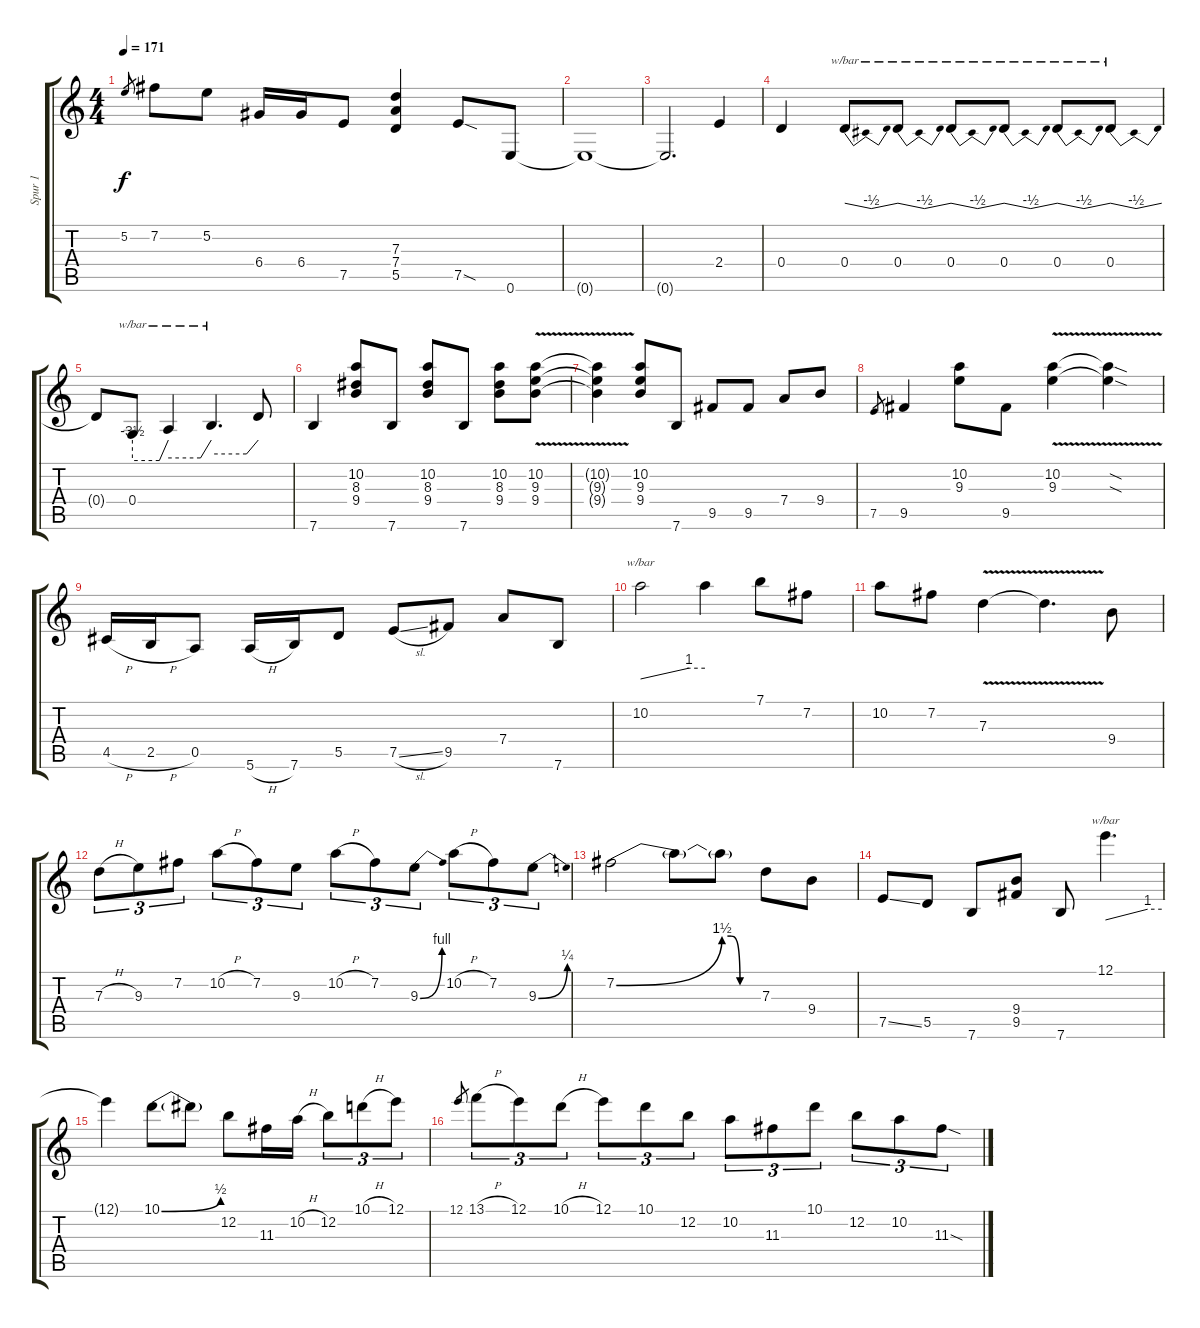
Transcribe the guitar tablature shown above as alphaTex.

\track ("Spur 1" "Spur 1") {instrument overdrivenguitar}
\staff {score tabs}
\tuning (E4 B3 G3 D3 A2 E2) {hide}
\ts (4 4)
\tempo 171
\clef g2
\ks c
5.2.8{gr dy f} 7.2.8 5.2.8 6.4.16 6.4.16 7.5.8 (7.3 7.4 5.5).4 7.5{sod}.8 0.6.8 |
0.6{t}.1 |
0.6{t}.2{d} 2.4.4 |
0.4.4 0.4.8{tbe (dip default 0 0 30 -2 60 0)} 0.4.8{tbe (dip default 0 0 30 -2 60 0)} 0.4.8{tbe (dip default 0 0 30 -2 60 0)} 0.4.8{tbe (dip default 0 0 30 -2 60 0)} 0.4.8{tbe (dip default 0 0 30 -2 60 0)} 0.4.8{tbe (dip default 0 0 30 -2 60 0)} |
0.4{t}.8 0.4.8{tbe (custom default 0 -14 45 -14 60 0)} 0.4{t}.4{tbe (custom default 0 -10 45 -10 60 0)} 0.4{t}.4{d tbe (custom default 0 -6 45 -6 60 0)} 0.4{t}.8 |
7.6.4 (10.2 8.3 9.4).8 7.6.8 (10.2 8.3 9.4).8 7.6.8 (10.2 8.3 9.4).8 (10.2{v} 9.3{v} 9.4{v}).8 |
(10.2{t} 9.3{t} 9.4{t}).4 (10.2 9.3 9.4).8 7.6.8 9.5.8 9.5.8 7.4.8 9.4.8 |
7.5.8{gr} 9.5.4 (10.2 9.3).8 9.5.8 (10.2{v} 9.3{v}).4 (10.2{sod t} 9.3{sod t}).4 |
4.5{h}.16 2.5{h}.16 0.5.8 5.6{h}.16 7.6.16 5.5.8 7.5{sl}.8 9.5.8 7.4.8 7.6.8 |
10.2.2{tbe (custom default 0 0 45 4 60 4)} 10.2{t}.4 7.1.8 7.2.8 |
10.2.8 7.2.8 7.3{v}.4 7.3{t}.4{d} 9.4.8 |
7.3{h}.8{tu (3 2)} 9.3.8{tu (3 2)} 7.2.8{tu (3 2)} 10.2{h}.8{tu (3 2)} 7.2.8{tu (3 2)} 9.3.8{tu (3 2)} 10.2{h}.8{tu (3 2)} 7.2.8{tu (3 2)} 9.3{be (bend 0 0 60 4)}.8{tu (3 2)} 10.2{h}.8{tu (3 2)} 7.2.8{tu (3 2)} 9.3{be (bend 0 0 60 1)}.8{tu (3 2)} |
7.2{be (bend 0 0 60 6)}.2 7.2{t}.8 7.2{be (custom 0 6 15 6 30 0 60 0) t}.8 7.3.8 9.4.8 |
7.5{ss}.8 5.5.8 7.6.8 (9.4 9.5).8 7.6.8 12.1.4{d tbe (custom default 0 0 45 4 60 4)} |
12.1{t}.4 10.1{be (bend 0 0 60 2)}.8 10.1{t}.8 12.2.8 11.3.16 10.2{h}.16 12.2.8{tu (3 2)} 10.1{h}.8{tu (3 2)} 12.1.8{tu (3 2)} |
12.1.8{gr} 13.1{h}.8{tu (3 2)} 12.1.8{tu (3 2)} 10.1{h}.8{tu (3 2)} 12.1.8{tu (3 2)} 10.1.8{tu (3 2)} 12.2.8{tu (3 2)} 10.2.8{tu (3 2)} 11.3.8{tu (3 2)} 10.1.8{tu (3 2)} 12.2.8{tu (3 2)} 10.2.8{tu (3 2)} 11.3{sod}.8{tu (3 2)}
